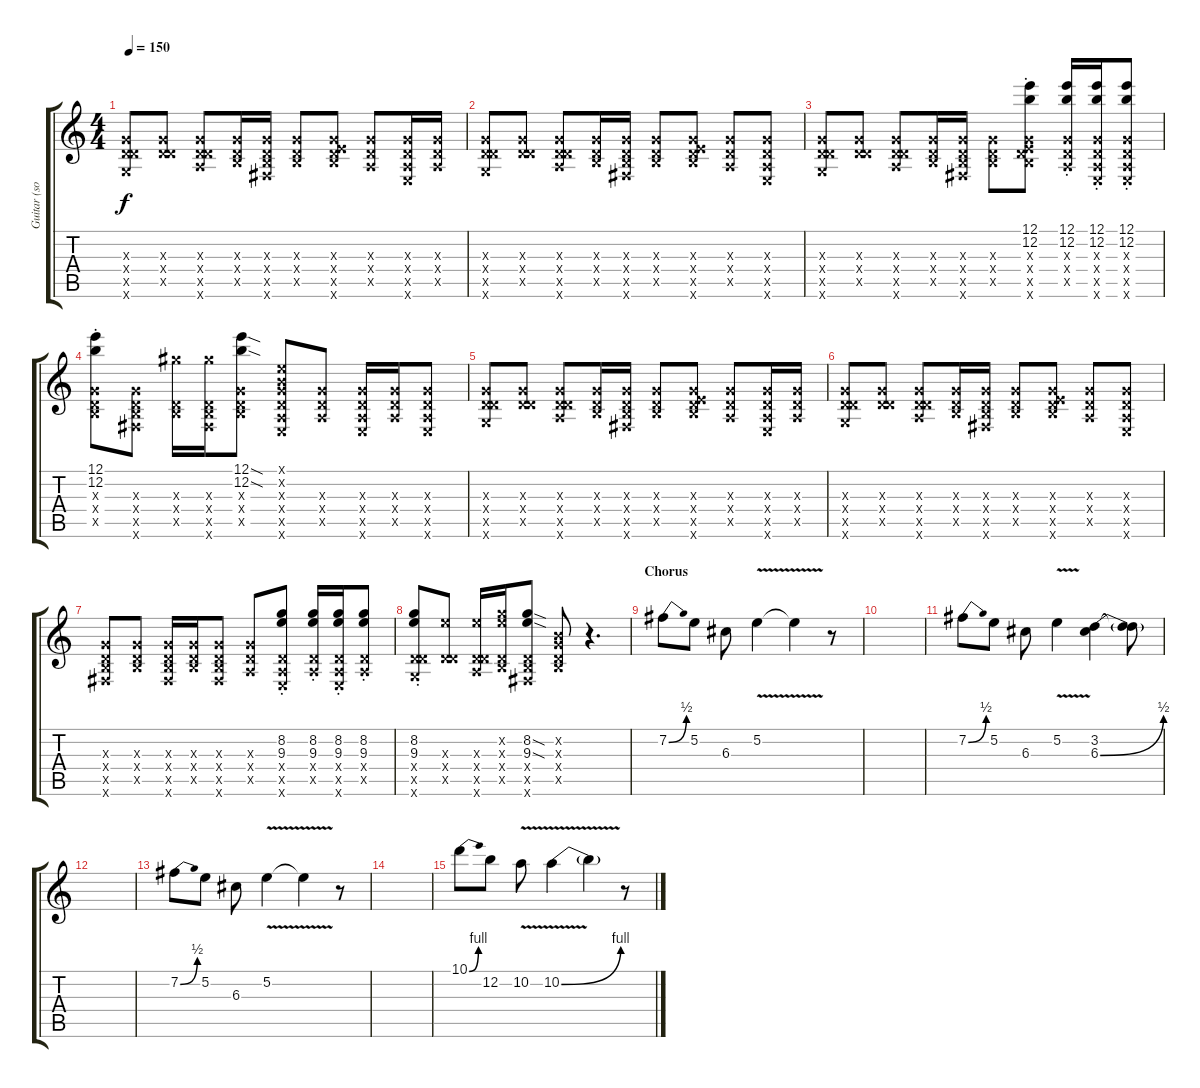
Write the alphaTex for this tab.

\track ("Guitar (solo)" "Guitar (so") {instrument overdrivenguitar}
\staff {score tabs}
\tuning (E4 B3 G3 D3 A2 E2) {hide}
\ts (4 4)
\tempo 150
\clef g2
\ks c
(0.3{x} 0.4{x} 5.5{x} 3.6{x}).8{dy f} (0.3{x} 0.4{x} 5.5{x}).8 (0.3{x} 0.4{x} 5.5{x} 5.6{x}).8 (0.3{x} 0.4{x} 2.5{x}).16 (0.3{x} 0.4{x} 2.5{x} 2.6{x}).16 (0.3{x} 0.4{x} 2.5{x}).8 (0.3{x} 0.4{x} 7.5{x} 7.6{x}).8 (0.3{x} 0.4{x} 0.5{x}).8 (0.3{x} 0.4{x} 0.5{x} 0.6{x}).16 (0.3{x} 0.4{x} 0.5{x}).16 |
(0.3{x} 0.4{x} 5.5{x} 3.6{x}).8 (0.3{x} 0.4{x} 5.5{x}).8 (0.3{x} 0.4{x} 5.5{x} 5.6{x}).8 (0.3{x} 0.4{x} 2.5{x}).16 (0.3{x} 0.4{x} 2.5{x} 2.6{x}).16 (0.3{x} 0.4{x} 2.5{x}).8 (0.3{x} 0.4{x} 7.5{x} 7.6{x}).8 (0.3{x} 0.4{x} 0.5{x}).8 (0.3{x} 0.4{x} 0.5{x} 0.6{x}).8 |
(0.3{x} 0.4{x} 5.5{x} 3.6{x}).8 (0.3{x} 0.4{x} 5.5{x}).8 (0.3{x} 0.4{x} 5.5{x} 5.6{x}).8 (0.3{x} 0.4{x} 2.5{x}).16 (0.3{x} 0.4{x} 2.5{x} 2.6{x}).16 (0.3{x} 0.4{x} 2.5{x}).8 (12.1{st} 12.2 0.3{x} 0.4{x} 7.5{x} 7.6{x}).8 (12.1{st} 12.2 0.3{x} 0.4{x} 0.5{x}).16 (12.1{st} 12.2 0.3{x} 0.4{x} 0.5{x} 0.6{x}).16 (12.1{st} 12.2 0.3{x} 0.4{x} 0.5{x} 0.6{x}).8 |
(12.1{st} 12.2 0.3{x} 0.4{x} 2.5{x}).8 (0.3{x} 0.4{x} 2.5{x} 2.6{x}).8 (13.3{x} 0.4{x} 2.5{x}).16 (13.3{x} 0.4{x} 2.5{x} 2.6{x}).16 (12.1{sod} 12.2{sod} 0.3{x} 0.4{x} 2.5{x}).8 (0.1{x} 0.2{x} 0.3{x} 0.4{x} 0.5{x} 0.6{x}).8 (0.3{x} 0.4{x} 0.5{x}).8 (0.3{x} 0.4{x} 0.5{x} 0.6{x}).16 (0.3{x} 0.4{x} 0.5{x}).16 (0.3{x} 0.4{x} 0.5{x} 0.6{x}).8 |
(0.3{x} 0.4{x} 5.5{x} 3.6{x}).8 (0.3{x} 0.4{x} 5.5{x}).8 (0.3{x} 0.4{x} 5.5{x} 5.6{x}).8 (0.3{x} 0.4{x} 2.5{x}).16 (0.3{x} 0.4{x} 2.5{x} 2.6{x}).16 (0.3{x} 0.4{x} 2.5{x}).8 (0.3{x} 0.4{x} 7.5{x} 7.6{x}).8 (0.3{x} 0.4{x} 0.5{x}).8 (0.3{x} 0.4{x} 0.5{x} 0.6{x}).16 (0.3{x} 0.4{x} 0.5{x}).16 |
(0.3{x} 0.4{x} 5.5{x} 3.6{x}).8 (0.3{x} 0.4{x} 5.5{x}).8 (0.3{x} 0.4{x} 5.5{x} 5.6{x}).8 (0.3{x} 0.4{x} 2.5{x}).16 (0.3{x} 0.4{x} 2.5{x} 2.6{x}).16 (0.3{x} 0.4{x} 2.5{x}).8 (0.3{x} 0.4{x} 7.5{x} 7.6{x}).8 (0.3{x} 0.4{x} 0.5{x}).8 (0.3{x} 0.4{x} 0.5{x} 0.6{x}).8 |
(0.3{x} 0.4{x} 2.5{x} 2.6{x}).8 (0.3{x} 0.4{x} 2.5{x}).8 (0.3{x} 0.4{x} 2.5{x} 2.6{x}).16 (0.3{x} 0.4{x} 2.5{x}).16 (0.3{x} 0.4{x} 2.5{x} 2.6{x}).8 (0.3{x} 0.4{x} 0.5{x}).8 (8.2{st} 9.3 0.4{x} 0.5{x} 0.6{x}).8 (8.2{st} 9.3 0.4{x} 0.5{x}).16 (8.2{st} 9.3 0.4{x} 0.5{x} 0.6{x}).16 (8.2{st} 9.3 0.4{x} 0.5{x}).8 |
(8.2 9.3{st} 0.4{x} 5.5{x} 3.6{x}).8 (9.3{x} 0.4{x} 5.5{x}).8 (9.3{x} 0.4{x} 5.5{x} 5.6{x}).16 (8.2{x} 9.3{x} 0.4{x} 2.5{x}).16 (8.2{sod} 9.3{sod} 0.4{x} 2.5{x} 2.6{x}).8 (0.2{x} 0.3{x} 0.4{x} 2.5{x}).8 r.4{d} |
\section ("" "Chorus")
7.2{be (bend 0 0 60 2)}.8 5.2.8 6.3.8 5.2{v}.4 5.2{t}.4 r.8 |
|
7.2{be (bend 0 0 60 2)}.8 5.2.8 6.3.8 5.2{v}.4 (3.2 6.3{be (bend 0 0 60 2)}).4 (3.2{t} 6.3{t}).8 |
|
7.2{be (bend 0 0 60 2)}.8 5.2.8 6.3.8 5.2{v}.4 5.2{t}.4 r.8 |
|
10.1{be (bend 0 0 60 4)}.8 12.2.8 10.2{v}.8 10.2{be (bend 0 0 60 4) v}.4 10.2{t}.4 r.8
